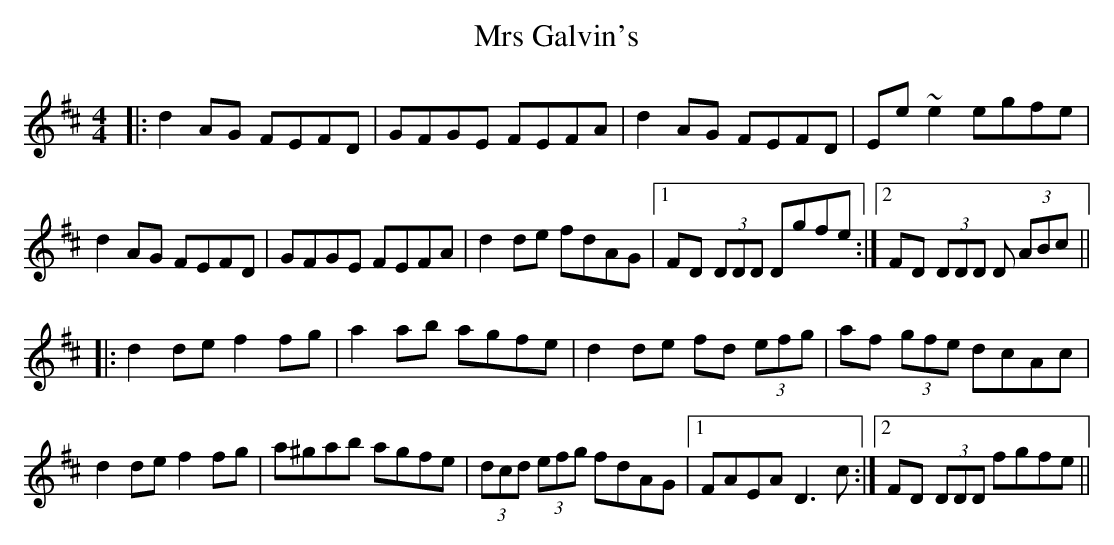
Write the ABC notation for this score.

X:1
T: Mrs Galvin's
M: 4/4
L: 1/8
K: Dmaj
|:d2AG FEFD|GFGE FEFA|d2AG FEFD|Ee~e2 egfe|
d2AG FEFD|GFGE FEFA|d2de fdAG|1 FD (3DDD Dgfe:|2 FD (3DDD D (3ABc||
|:d2de f2fg|a2ab agfe|d2de fd (3efg|af (3gfe dcAc|
d2de f2fg|a^gab agfe|(3dcd (3efg fdAG|1 FAEA D3c:|2 FD (3DDD fgfe||
